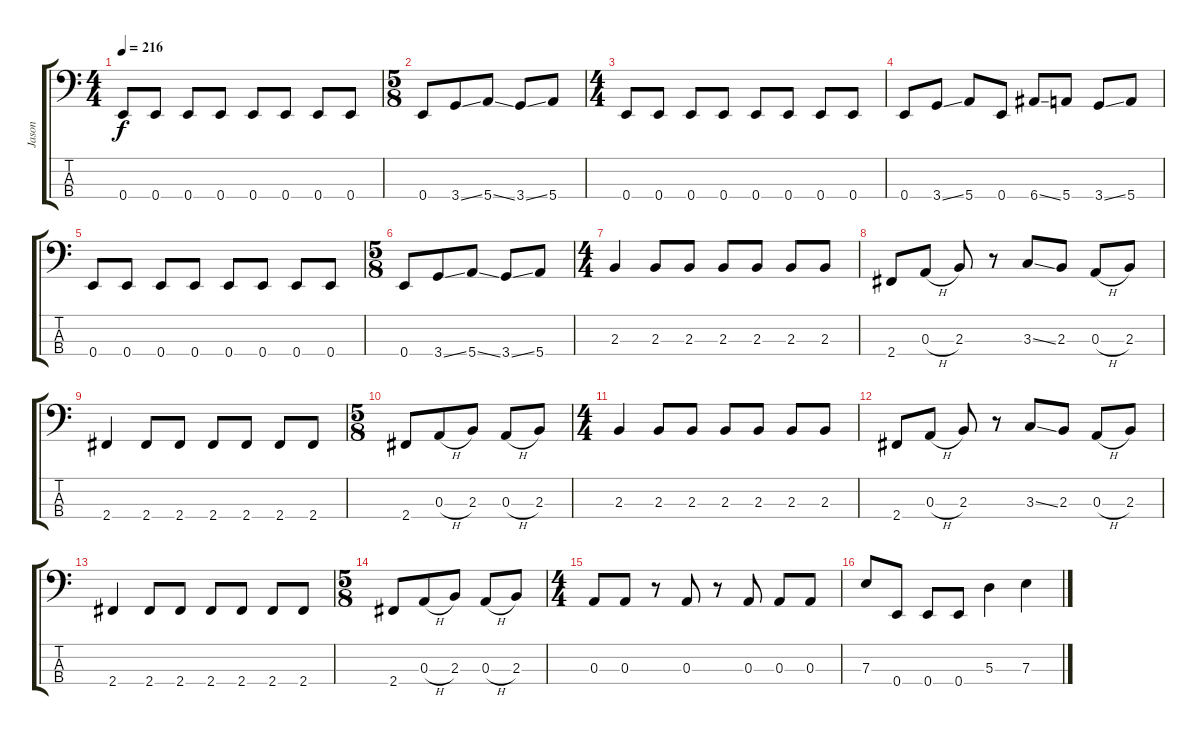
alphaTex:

\track ("Jason" "Jason") {instrument electricbasspick}
\staff {score tabs}
\tuning (G2 D2 A1 E1) {hide}
\ts (4 4)
\tempo 216
\clef f4
\ks c
0.4.8{dy f} 0.4.8 0.4.8 0.4.8 0.4.8 0.4.8 0.4.8 0.4.8 |
\ts (5 8)
0.4.8 3.4{ss}.8 5.4{ss}.8 3.4{ss}.8 5.4.8 |
\ts (4 4)
0.4.8 0.4.8 0.4.8 0.4.8 0.4.8 0.4.8 0.4.8 0.4.8 |
0.4.8 3.4{ss}.8 5.4.8 0.4.8 6.4{ss}.8 5.4.8 3.4{ss}.8 5.4.8 |
0.4.8 0.4.8 0.4.8 0.4.8 0.4.8 0.4.8 0.4.8 0.4.8 |
\ts (5 8)
0.4.8 3.4{ss}.8 5.4{ss}.8 3.4{ss}.8 5.4.8 |
\ts (4 4)
2.3.4 2.3.8 2.3.8 2.3.8 2.3.8 2.3.8 2.3.8 |
2.4.8 0.3{h}.8 2.3.8 r.8 3.3{ss}.8 2.3.8 0.3{h}.8 2.3.8 |
2.4.4 2.4.8 2.4.8 2.4.8 2.4.8 2.4.8 2.4.8 |
\ts (5 8)
2.4.8 0.3{h}.8 2.3.8 0.3{h}.8 2.3.8 |
\ts (4 4)
2.3.4 2.3.8 2.3.8 2.3.8 2.3.8 2.3.8 2.3.8 |
2.4.8 0.3{h}.8 2.3.8 r.8 3.3{ss}.8 2.3.8 0.3{h}.8 2.3.8 |
2.4.4 2.4.8 2.4.8 2.4.8 2.4.8 2.4.8 2.4.8 |
\ts (5 8)
2.4.8 0.3{h}.8 2.3.8 0.3{h}.8 2.3.8 |
\ts (4 4)
0.3.8 0.3.8 r.8 0.3.8 r.8 0.3.8 0.3.8 0.3.8 |
7.3.8 0.4.8 0.4.8 0.4.8 5.3.4 7.3.4
